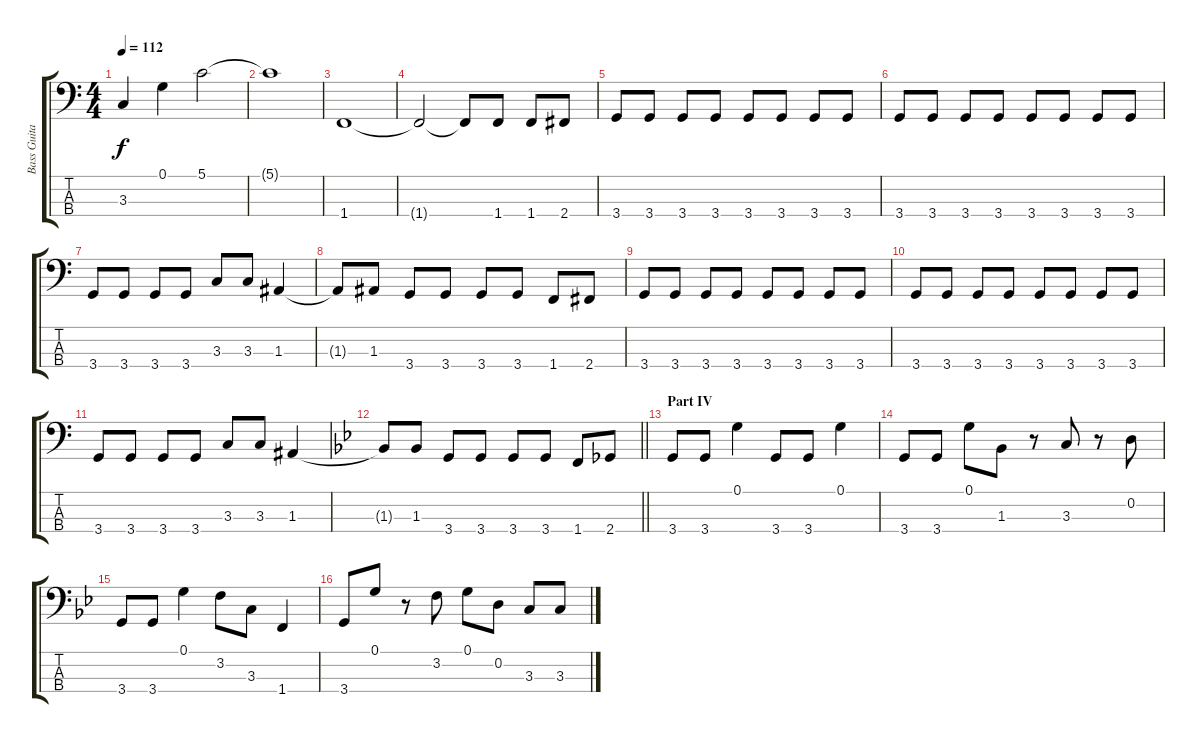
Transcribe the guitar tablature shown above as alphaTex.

\track ("Bass Guitar" "Bass Guita") {instrument electricbasspick}
\staff {score tabs}
\tuning (G2 D2 A1 E1) {hide}
\ts (4 4)
\tempo 112
\clef f4
\ks c
3.3.4{dy f} 0.1.4 5.1.2 |
5.1{t}.1 |
1.4.1 |
1.4{t}.2 1.4{t}.8 1.4.8 1.4.8 2.4.8 |
3.4.8 3.4.8 3.4.8 3.4.8 3.4.8 3.4.8 3.4.8 3.4.8 |
3.4.8 3.4.8 3.4.8 3.4.8 3.4.8 3.4.8 3.4.8 3.4.8 |
3.4.8 3.4.8 3.4.8 3.4.8 3.3.8 3.3.8 1.3.4 |
1.3{t}.8 1.3.8 3.4.8 3.4.8 3.4.8 3.4.8 1.4.8 2.4.8 |
3.4.8 3.4.8 3.4.8 3.4.8 3.4.8 3.4.8 3.4.8 3.4.8 |
3.4.8 3.4.8 3.4.8 3.4.8 3.4.8 3.4.8 3.4.8 3.4.8 |
3.4.8 3.4.8 3.4.8 3.4.8 3.3.8 3.3.8 1.3.4 |
\barLineRight lightlight
\ks bb
1.3{t}.8 1.3.8 3.4.8 3.4.8 3.4.8 3.4.8 1.4.8 2.4.8 |
\section ("" "Part IV")
3.4.8 3.4.8 0.1.4 3.4.8 3.4.8 0.1.4 |
3.4.8 3.4.8 0.1.8 1.3.8 r.8 3.3.8 r.8 0.2.8 |
3.4.8 3.4.8 0.1.4 3.2.8 3.3.8 1.4.4 |
3.4.8 0.1.8 r.8 3.2.8 0.1.8 0.2.8 3.3.8 3.3.8
